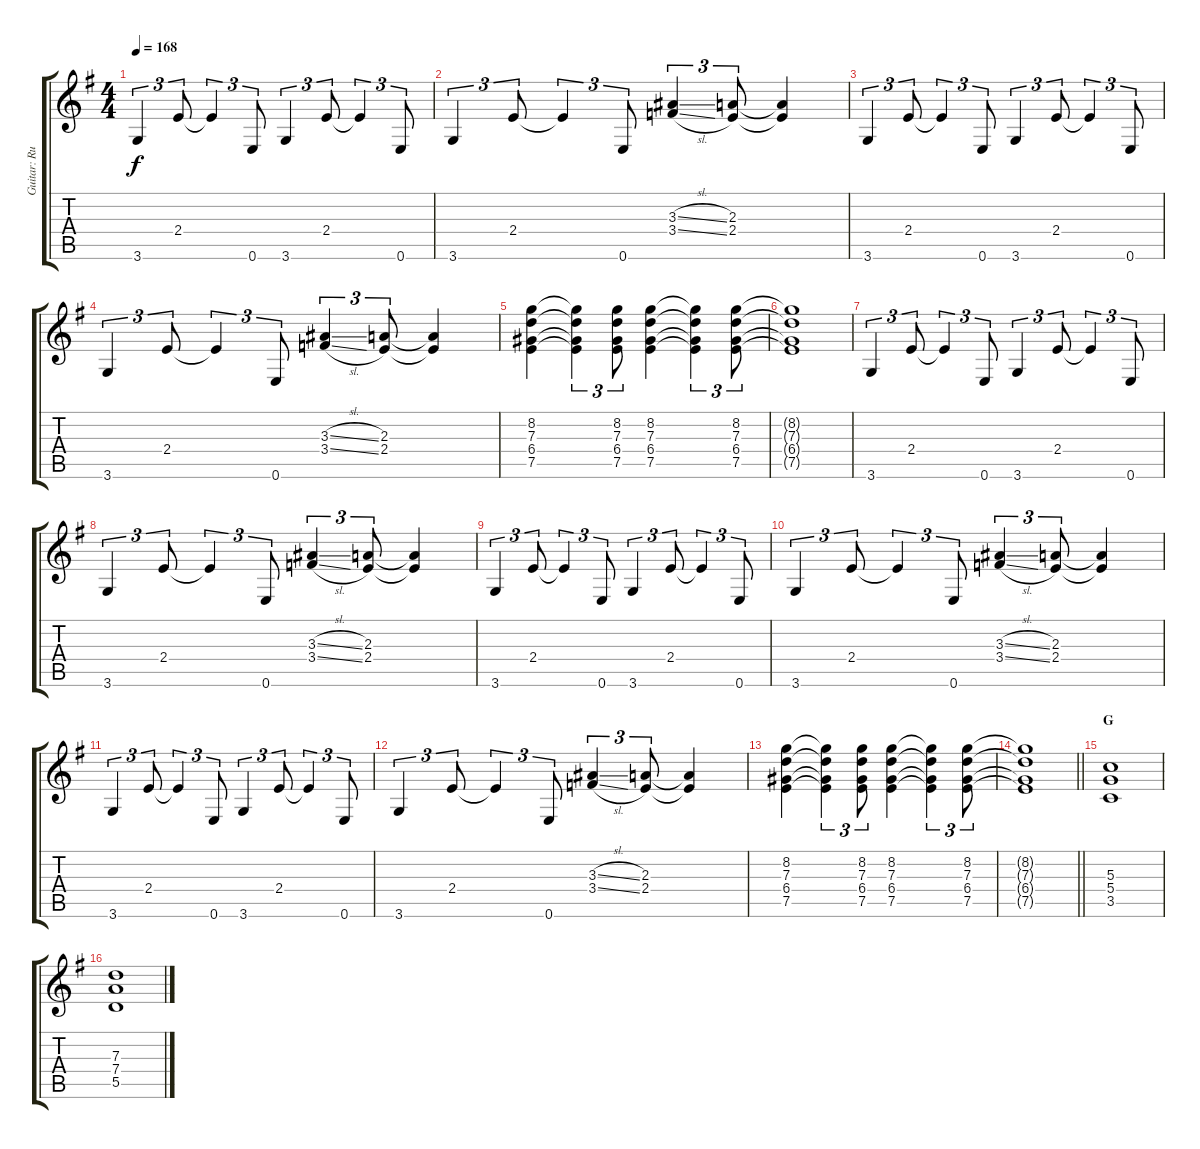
\track ("Guitar: Rudolf" "Guitar: Ru") {instrument distortionguitar}
\staff {score tabs}
\tuning (E4 B3 G3 D3 A2 E2) {hide}
\ts (4 4)
\tempo 168
\clef g2
\ks g
3.6.4{tu (3 2) dy f} 2.4.8{tu (3 2)} 2.4{t}.4{tu (3 2)} 0.6.8{tu (3 2)} 3.6.4{tu (3 2)} 2.4.8{tu (3 2)} 2.4{t}.4{tu (3 2)} 0.6.8{tu (3 2)} |
3.6.4{tu (3 2)} 2.4.8{tu (3 2)} 2.4{t}.4{tu (3 2)} 0.6.8{tu (3 2)} (3.3{sl} 3.4{sl}).4{tu (3 2)} (2.3 2.4).8{tu (3 2)} (2.3{t} 2.4{t}).4 |
3.6.4{tu (3 2)} 2.4.8{tu (3 2)} 2.4{t}.4{tu (3 2)} 0.6.8{tu (3 2)} 3.6.4{tu (3 2)} 2.4.8{tu (3 2)} 2.4{t}.4{tu (3 2)} 0.6.8{tu (3 2)} |
3.6.4{tu (3 2)} 2.4.8{tu (3 2)} 2.4{t}.4{tu (3 2)} 0.6.8{tu (3 2)} (3.3{sl} 3.4{sl}).4{tu (3 2)} (2.3 2.4).8{tu (3 2)} (2.3{t} 2.4{t}).4 |
(8.2 7.3 6.4 7.5).4 (8.2{t} 7.3{t} 6.4{t} 7.5{t}).4{tu (3 2)} (8.2 7.3 6.4 7.5).8{tu (3 2)} (8.2 7.3 6.4 7.5).4 (8.2{t} 7.3{t} 6.4{t} 7.5{t}).4{tu (3 2)} (8.2 7.3 6.4 7.5).8{tu (3 2)} |
(8.2{t} 7.3{t} 6.4{t} 7.5{t}).1 |
3.6.4{tu (3 2)} 2.4.8{tu (3 2)} 2.4{t}.4{tu (3 2)} 0.6.8{tu (3 2)} 3.6.4{tu (3 2)} 2.4.8{tu (3 2)} 2.4{t}.4{tu (3 2)} 0.6.8{tu (3 2)} |
3.6.4{tu (3 2)} 2.4.8{tu (3 2)} 2.4{t}.4{tu (3 2)} 0.6.8{tu (3 2)} (3.3{sl} 3.4{sl}).4{tu (3 2)} (2.3 2.4).8{tu (3 2)} (2.3{t} 2.4{t}).4 |
3.6.4{tu (3 2)} 2.4.8{tu (3 2)} 2.4{t}.4{tu (3 2)} 0.6.8{tu (3 2)} 3.6.4{tu (3 2)} 2.4.8{tu (3 2)} 2.4{t}.4{tu (3 2)} 0.6.8{tu (3 2)} |
3.6.4{tu (3 2)} 2.4.8{tu (3 2)} 2.4{t}.4{tu (3 2)} 0.6.8{tu (3 2)} (3.3{sl} 3.4{sl}).4{tu (3 2)} (2.3 2.4).8{tu (3 2)} (2.3{t} 2.4{t}).4 |
3.6.4{tu (3 2)} 2.4.8{tu (3 2)} 2.4{t}.4{tu (3 2)} 0.6.8{tu (3 2)} 3.6.4{tu (3 2)} 2.4.8{tu (3 2)} 2.4{t}.4{tu (3 2)} 0.6.8{tu (3 2)} |
3.6.4{tu (3 2)} 2.4.8{tu (3 2)} 2.4{t}.4{tu (3 2)} 0.6.8{tu (3 2)} (3.3{sl} 3.4{sl}).4{tu (3 2)} (2.3 2.4).8{tu (3 2)} (2.3{t} 2.4{t}).4 |
(8.2 7.3 6.4 7.5).4 (8.2{t} 7.3{t} 6.4{t} 7.5{t}).4{tu (3 2)} (8.2 7.3 6.4 7.5).8{tu (3 2)} (8.2 7.3 6.4 7.5).4 (8.2{t} 7.3{t} 6.4{t} 7.5{t}).4{tu (3 2)} (8.2 7.3 6.4 7.5).8{tu (3 2)} |
\barLineRight lightlight
(8.2{t} 7.3{t} 6.4{t} 7.5{t}).1 |
\section ("" "G")
(5.3 5.4 3.5).1 |
(7.3 7.4 5.5).1
